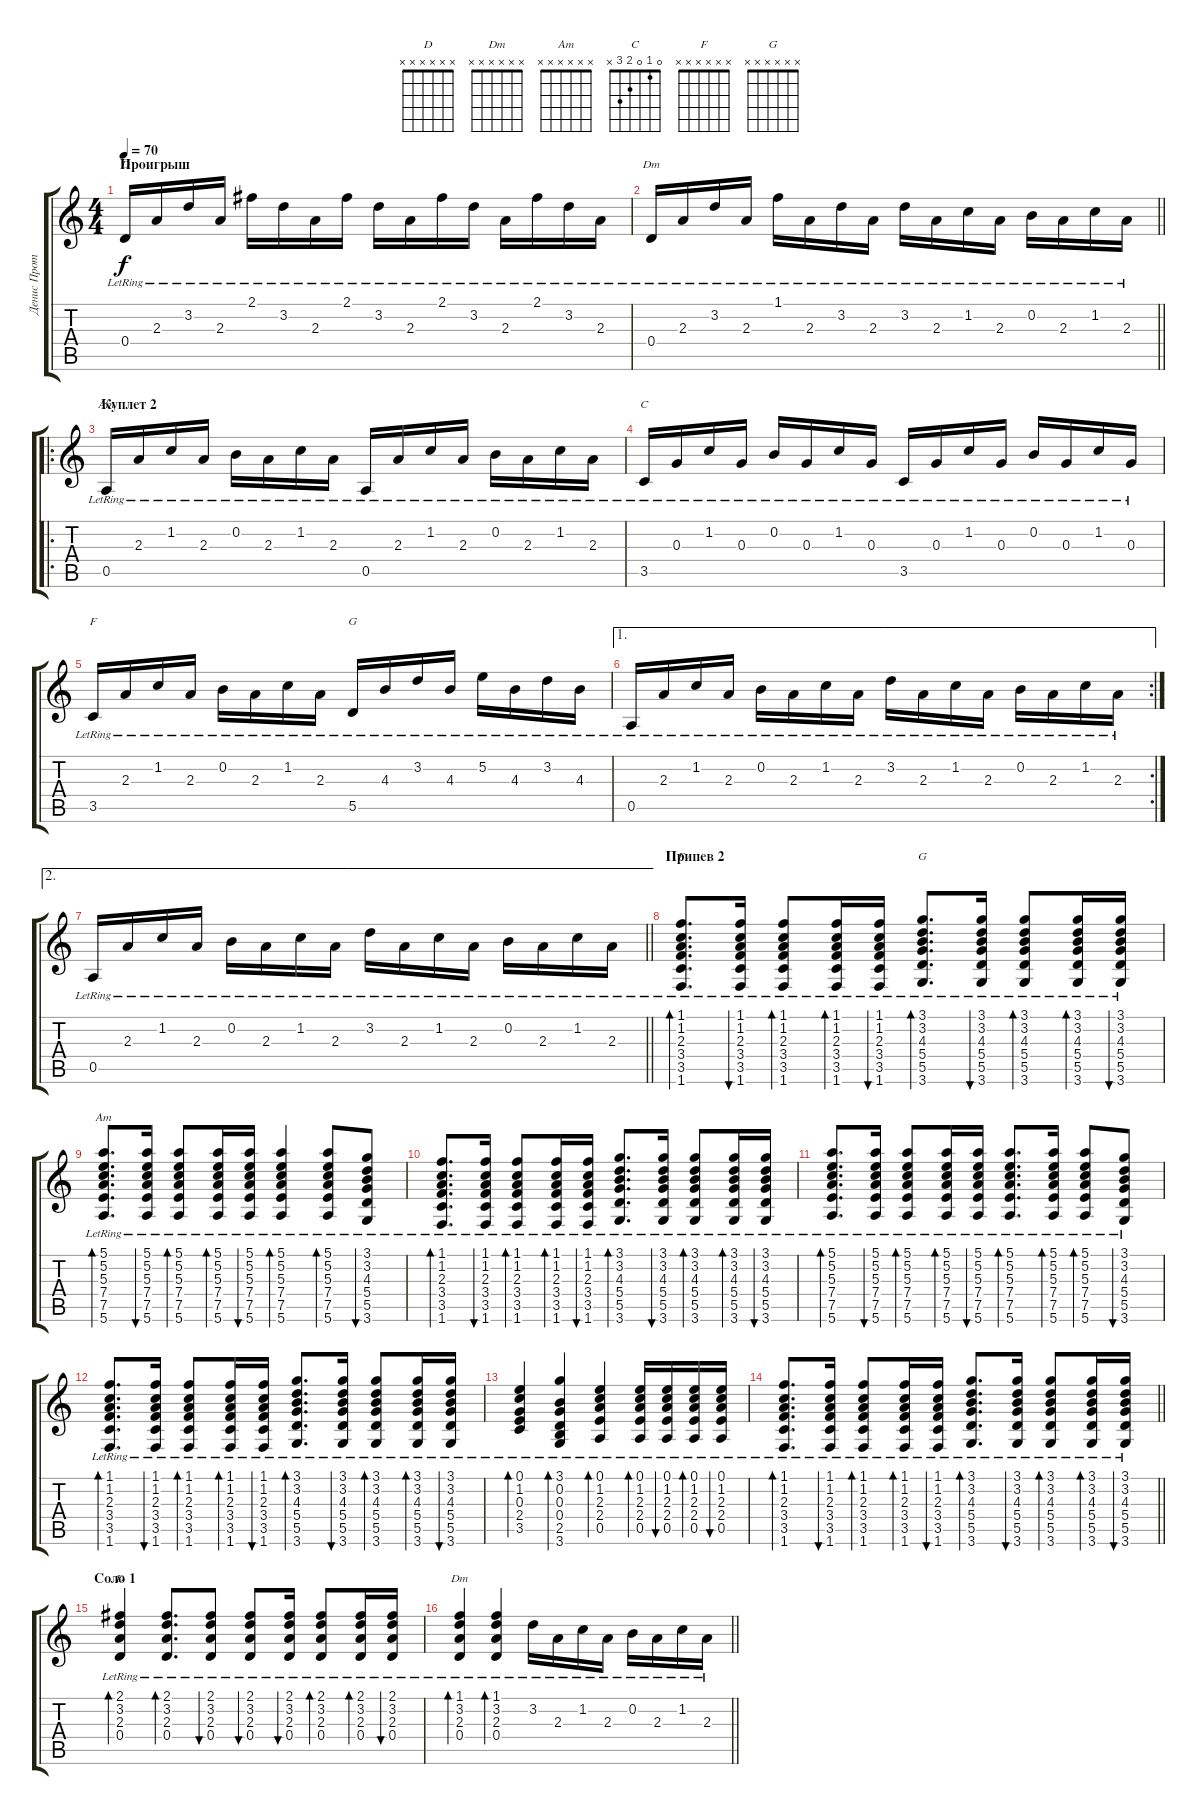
\track ("Денис Протопоп" "Денис Прот") {instrument acousticguitarsteel}
\staff {score tabs}
\tuning (E4 B3 G3 D3 A2 E2) {hide}
\chord ("D" 2 3 2 0 x x) {barre 2}
\chord ("Dm" 1 3 2 0 x x)
\chord ("Am" 0 1 2 2 0 x)
\chord ("C" 0 1 0 2 3 x)
\chord ("F" 1 1 2 3 3 1) {barre 1}
\chord ("G" 3 3 4 5 5 3) {barre 3}
\chord ("F" x x x x x x)
\chord ("G" x x x x x x)
\chord ("Am" x x x x x x)
\chord ("D" x x x x x x)
\chord ("Dm" x x x x x x)
\ts (4 4)
\section ("" "Проигрыш")
\tempo 70
\clef g2
\ks c
0.4{lr}.16{ch "D" dy f} 2.3{lr}.16 3.2{lr}.16 2.3{lr}.16 2.1{lr}.16 3.2{lr}.16 2.3{lr}.16 2.1{lr}.16 3.2{lr}.16 2.3{lr}.16 2.1{lr}.16 3.2{lr}.16 2.3{lr}.16 2.1{lr}.16 3.2{lr}.16 2.3{lr}.16 |
\barLineRight lightlight
0.4{lr}.16{ch "Dm"} 2.3{lr}.16 3.2{lr}.16 2.3{lr}.16 1.1{lr}.16 2.3{lr}.16 3.2{lr}.16 2.3{lr}.16 3.2{lr}.16 2.3{lr}.16 1.2{lr}.16 2.3{lr}.16 0.2{lr}.16 2.3{lr}.16 1.2{lr}.16 2.3{lr}.16 |
\ro
\section ("" "Куплет 2")
0.5{lr}.16{ch "Am"} 2.3{lr}.16 1.2{lr}.16 2.3{lr}.16 0.2{lr}.16 2.3{lr}.16 1.2{lr}.16 2.3{lr}.16 0.5{lr}.16 2.3{lr}.16 1.2{lr}.16 2.3{lr}.16 0.2{lr}.16 2.3{lr}.16 1.2{lr}.16 2.3{lr}.16 |
3.5{lr}.16{ch "C"} 0.3{lr}.16 1.2{lr}.16 0.3{lr}.16 0.2{lr}.16 0.3{lr}.16 1.2{lr}.16 0.3{lr}.16 3.5{lr}.16 0.3{lr}.16 1.2{lr}.16 0.3{lr}.16 0.2{lr}.16 0.3{lr}.16 1.2{lr}.16 0.3{lr}.16 |
3.5{lr}.16{ch "F"} 2.3{lr}.16 1.2{lr}.16 2.3{lr}.16 0.2{lr}.16 2.3{lr}.16 1.2{lr}.16 2.3{lr}.16 5.5{lr}.16{ch "G"} 4.3{lr}.16 3.2{lr}.16 4.3{lr}.16 5.2{lr}.16 4.3{lr}.16 3.2{lr}.16 4.3{lr}.16 |
\ae 1
\rc 2
0.5{lr}.16 2.3{lr}.16 1.2{lr}.16 2.3{lr}.16 0.2{lr}.16 2.3{lr}.16 1.2{lr}.16 2.3{lr}.16 3.2{lr}.16 2.3{lr}.16 1.2{lr}.16 2.3{lr}.16 0.2{lr}.16 2.3{lr}.16 1.2{lr}.16 2.3{lr}.16 |
\ae 2
\barLineRight lightlight
0.5{lr}.16 2.3{lr}.16 1.2{lr}.16 2.3{lr}.16 0.2{lr}.16 2.3{lr}.16 1.2{lr}.16 2.3{lr}.16 3.2{lr}.16 2.3{lr}.16 1.2{lr}.16 2.3{lr}.16 0.2{lr}.16 2.3{lr}.16 1.2{lr}.16 2.3{lr}.16 |
\section ("" "Припев 2")
(1.1{lr} 1.2{lr} 2.3{lr} 3.4{lr} 3.5{lr} 1.6{lr}).8{d bd 30 ch "F"} (1.1{lr} 1.2{lr} 2.3{lr} 3.4{lr} 3.5{lr} 1.6{lr}).16{bu 30} (1.1{lr} 1.2{lr} 2.3{lr} 3.4{lr} 3.5{lr} 1.6{lr}).8{bd 30} (1.1{lr} 1.2{lr} 2.3{lr} 3.4{lr} 3.5{lr} 1.6{lr}).16{bd 30} (1.1{lr} 1.2{lr} 2.3{lr} 3.4{lr} 3.5{lr} 1.6{lr}).16{bu 30} (3.1{lr} 3.2{lr} 4.3{lr} 5.4{lr} 5.5{lr} 3.6{lr}).8{d bd 30 ch "G"} (3.1{lr} 3.2{lr} 4.3{lr} 5.4{lr} 5.5{lr} 3.6{lr}).16{bu 30} (3.1{lr} 3.2{lr} 4.3{lr} 5.4{lr} 5.5{lr} 3.6{lr}).8{bd 30} (3.1{lr} 3.2{lr} 4.3{lr} 5.4{lr} 5.5{lr} 3.6{lr}).16{bd 30} (3.1{lr} 3.2{lr} 4.3{lr} 5.4{lr} 5.5{lr} 3.6{lr}).16{bu 30} |
(5.1{lr} 5.2{lr} 5.3{lr} 7.4{lr} 7.5{lr} 5.6{lr}).8{d bd 30 ch "Am"} (5.1{lr} 5.2{lr} 5.3{lr} 7.4{lr} 7.5{lr} 5.6{lr}).16{bu 30} (5.1{lr} 5.2{lr} 5.3{lr} 7.4{lr} 7.5{lr} 5.6{lr}).8{bd 30} (5.1{lr} 5.2{lr} 5.3{lr} 7.4{lr} 7.5{lr} 5.6{lr}).16{bd 30} (5.1{lr} 5.2{lr} 5.3{lr} 7.4{lr} 7.5{lr} 5.6{lr}).16{bu 30} (5.1{lr} 5.2{lr} 5.3{lr} 7.4{lr} 7.5{lr} 5.6{lr}).4{bd 30} (5.1{lr} 5.2{lr} 5.3{lr} 7.4{lr} 7.5{lr} 5.6{lr}).8{bd 30} (3.1{lr} 3.2{lr} 4.3{lr} 5.4{lr} 5.5{lr} 3.6{lr}).8{bu 30} |
(1.1{lr} 1.2{lr} 2.3{lr} 3.4{lr} 3.5{lr} 1.6{lr}).8{d bd 30} (1.1{lr} 1.2{lr} 2.3{lr} 3.4{lr} 3.5{lr} 1.6{lr}).16{bu 30} (1.1{lr} 1.2{lr} 2.3{lr} 3.4{lr} 3.5{lr} 1.6{lr}).8{bd 30} (1.1{lr} 1.2{lr} 2.3{lr} 3.4{lr} 3.5{lr} 1.6{lr}).16{bd 30} (1.1{lr} 1.2{lr} 2.3{lr} 3.4{lr} 3.5{lr} 1.6{lr}).16{bu 30} (3.1{lr} 3.2{lr} 4.3{lr} 5.4{lr} 5.5{lr} 3.6{lr}).8{d bd 30} (3.1{lr} 3.2{lr} 4.3{lr} 5.4{lr} 5.5{lr} 3.6{lr}).16{bu 30} (3.1{lr} 3.2{lr} 4.3{lr} 5.4{lr} 5.5{lr} 3.6{lr}).8{bd 30} (3.1{lr} 3.2{lr} 4.3{lr} 5.4{lr} 5.5{lr} 3.6{lr}).16{bd 30} (3.1{lr} 3.2{lr} 4.3{lr} 5.4{lr} 5.5{lr} 3.6{lr}).16{bu 30} |
(5.1{lr} 5.2{lr} 5.3{lr} 7.4{lr} 7.5{lr} 5.6{lr}).8{d bd 30} (5.1{lr} 5.2{lr} 5.3{lr} 7.4{lr} 7.5{lr} 5.6{lr}).16{bu 30} (5.1{lr} 5.2{lr} 5.3{lr} 7.4{lr} 7.5{lr} 5.6{lr}).8{bd 30} (5.1{lr} 5.2{lr} 5.3{lr} 7.4{lr} 7.5{lr} 5.6{lr}).16{bd 30} (5.1{lr} 5.2{lr} 5.3{lr} 7.4{lr} 7.5{lr} 5.6{lr}).16{bu 30} (5.1{lr} 5.2{lr} 5.3{lr} 7.4{lr} 7.5{lr} 5.6{lr}).8{d bd 30} (5.1{lr} 5.2{lr} 5.3{lr} 7.4{lr} 7.5{lr} 5.6{lr}).16{bd 30} (5.1{lr} 5.2{lr} 5.3{lr} 7.4{lr} 7.5{lr} 5.6{lr}).8{bd 30} (3.1{lr} 3.2{lr} 4.3{lr} 5.4{lr} 5.5{lr} 3.6{lr}).8{bu 30} |
(1.1{lr} 1.2{lr} 2.3{lr} 3.4{lr} 3.5{lr} 1.6{lr}).8{d bd 30} (1.1{lr} 1.2{lr} 2.3{lr} 3.4{lr} 3.5{lr} 1.6{lr}).16{bu 30} (1.1{lr} 1.2{lr} 2.3{lr} 3.4{lr} 3.5{lr} 1.6{lr}).8{bd 30} (1.1{lr} 1.2{lr} 2.3{lr} 3.4{lr} 3.5{lr} 1.6{lr}).16{bd 30} (1.1{lr} 1.2{lr} 2.3{lr} 3.4{lr} 3.5{lr} 1.6{lr}).16{bu 30} (3.1{lr} 3.2{lr} 4.3{lr} 5.4{lr} 5.5{lr} 3.6{lr}).8{d bd 30} (3.1{lr} 3.2{lr} 4.3{lr} 5.4{lr} 5.5{lr} 3.6{lr}).16{bu 30} (3.1{lr} 3.2{lr} 4.3{lr} 5.4{lr} 5.5{lr} 3.6{lr}).8{bd 30} (3.1{lr} 3.2{lr} 4.3{lr} 5.4{lr} 5.5{lr} 3.6{lr}).16{bd 30} (3.1{lr} 3.2{lr} 4.3{lr} 5.4{lr} 5.5{lr} 3.6{lr}).16{bu 30} |
(0.1{lr} 1.2{lr} 0.3{lr} 2.4{lr} 3.5{lr}).4{bd 30} (3.1{lr} 0.2{lr} 0.3{lr} 0.4{lr} 2.5{lr} 3.6{lr}).4{bd 30} (0.1{lr} 1.2{lr} 2.3{lr} 2.4{lr} 0.5{lr}).4{bd 30} (0.1{lr} 1.2{lr} 2.3{lr} 2.4{lr} 0.5{lr}).16{bd 30} (0.1{lr} 1.2{lr} 2.3{lr} 2.4{lr} 0.5{lr}).16{bu 30} (0.1{lr} 1.2{lr} 2.3{lr} 2.4{lr} 0.5{lr}).16{bd 30} (0.1{lr} 1.2{lr} 2.3{lr} 2.4{lr} 0.5{lr}).16{bu 30} |
\barLineRight lightlight
(1.1{lr} 1.2{lr} 2.3{lr} 3.4{lr} 3.5{lr} 1.6{lr}).8{d bd 30} (1.1{lr} 1.2{lr} 2.3{lr} 3.4{lr} 3.5{lr} 1.6{lr}).16{bu 30} (1.1{lr} 1.2{lr} 2.3{lr} 3.4{lr} 3.5{lr} 1.6{lr}).8{bd 30} (1.1{lr} 1.2{lr} 2.3{lr} 3.4{lr} 3.5{lr} 1.6{lr}).16{bd 30} (1.1{lr} 1.2{lr} 2.3{lr} 3.4{lr} 3.5{lr} 1.6{lr}).16{bu 30} (3.1{lr} 3.2{lr} 4.3{lr} 5.4{lr} 5.5{lr} 3.6{lr}).8{d bd 30} (3.1{lr} 3.2{lr} 4.3{lr} 5.4{lr} 5.5{lr} 3.6{lr}).16{bu 30} (3.1{lr} 3.2{lr} 4.3{lr} 5.4{lr} 5.5{lr} 3.6{lr}).8{bd 30} (3.1{lr} 3.2{lr} 4.3{lr} 5.4{lr} 5.5{lr} 3.6{lr}).16{bd 30} (3.1{lr} 3.2{lr} 4.3{lr} 5.4{lr} 5.5{lr} 3.6{lr}).16{bu 30} |
\section ("" "Соло 1")
(2.1{lr} 3.2{lr} 2.3{lr} 0.4{lr}).4{bd 30 ch "D"} (2.1{lr} 3.2{lr} 2.3{lr} 0.4{lr}).8{d bd 30} (2.1{lr} 3.2{lr} 2.3{lr} 0.4{lr}).8{bu 30} (2.1{lr} 3.2{lr} 2.3{lr} 0.4{lr}).8{bu 30} (2.1{lr} 3.2{lr} 2.3{lr} 0.4{lr}).16{bu 30} (2.1{lr} 3.2{lr} 2.3{lr} 0.4{lr}).8{bd 30} (2.1{lr} 3.2{lr} 2.3{lr} 0.4{lr}).16{bd 30} (2.1{lr} 3.2{lr} 2.3{lr} 0.4{lr}).16{bu 30} |
\barLineRight lightlight
(1.1{lr} 3.2{lr} 2.3{lr} 0.4{lr}).4{bd 30 ch "Dm"} (1.1{lr} 3.2{lr} 2.3{lr} 0.4{lr}).4{bd 30} 3.2{lr}.16 2.3{lr}.16 1.2{lr}.16 2.3{lr}.16 0.2{lr}.16 2.3{lr}.16 1.2{lr}.16 2.3{lr}.16
